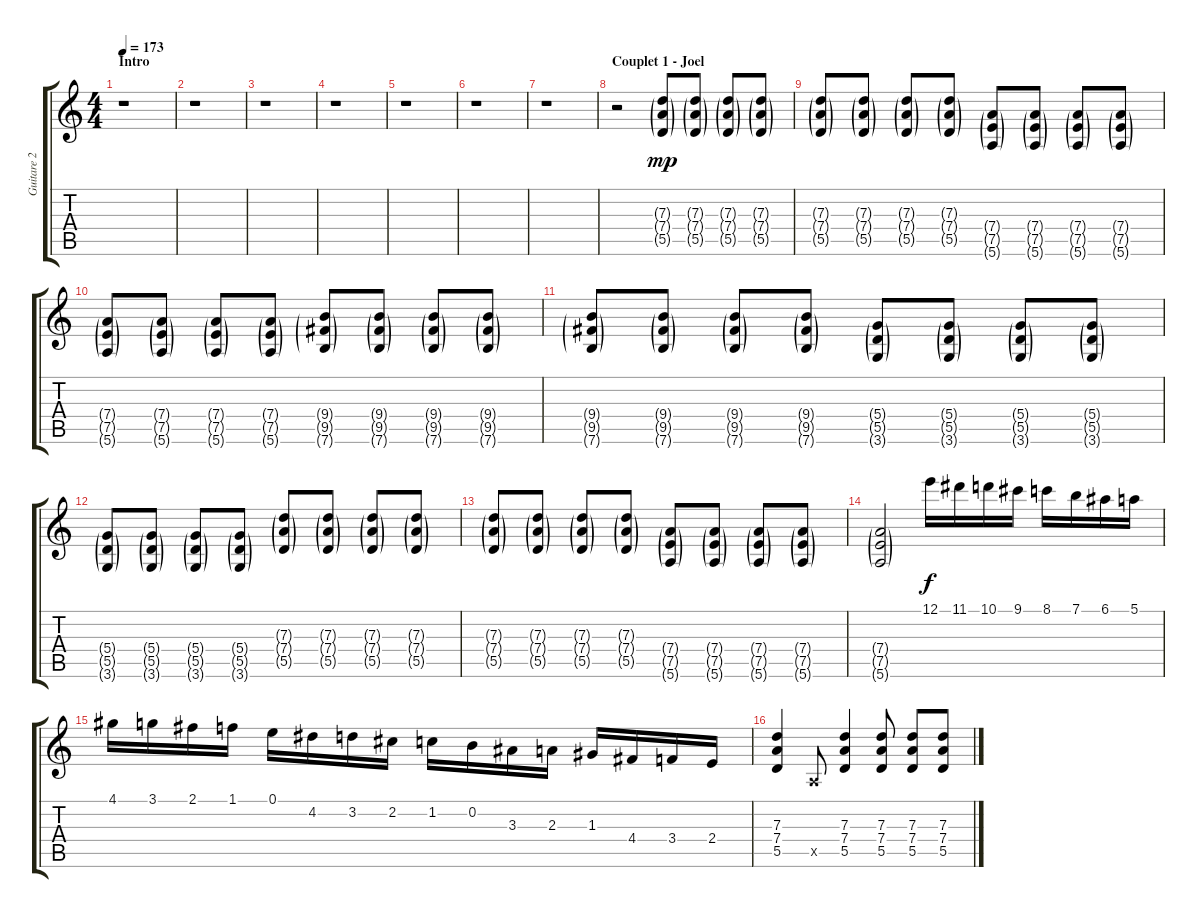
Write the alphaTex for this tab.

\track ("Guitare 2" "Guitare 2") {instrument distortionguitar}
\staff {score tabs}
\tuning (E4 B3 G3 D3 A2 E2) {hide}
\ts (4 4)
\section ("" "Intro")
\tempo 173
\clef g2
\ks c
r.1{dy mp instrument distortionguitar} |
r.1 |
r.1 |
r.1 |
r.1 |
r.1 |
r.1 |
\section ("" "Couplet 1 - Joel")
r.2 (7.3{g} 7.4{g} 5.5{g}).8{volume 11} (7.3{g} 7.4{g} 5.5{g}).8 (7.3{g} 7.4{g} 5.5{g}).8 (7.3{g} 7.4{g} 5.5{g}).8 |
(7.3{g} 7.4{g} 5.5{g}).8 (7.3{g} 7.4{g} 5.5{g}).8 (7.3{g} 7.4{g} 5.5{g}).8 (7.3{g} 7.4{g} 5.5{g}).8 (7.4{g} 7.5{g} 5.6{g}).8 (7.4{g} 7.5{g} 5.6{g}).8 (7.4{g} 7.5{g} 5.6{g}).8 (7.4{g} 7.5{g} 5.6{g}).8 |
(7.4{g} 7.5{g} 5.6{g}).8 (7.4{g} 7.5{g} 5.6{g}).8 (7.4{g} 7.5{g} 5.6{g}).8 (7.4{g} 7.5{g} 5.6{g}).8 (9.4{g} 9.5{g} 7.6{g}).8 (9.4{g} 9.5{g} 7.6{g}).8 (9.4{g} 9.5{g} 7.6{g}).8 (9.4{g} 9.5{g} 7.6{g}).8 |
(9.4{g} 9.5{g} 7.6{g}).8 (9.4{g} 9.5{g} 7.6{g}).8 (9.4{g} 9.5{g} 7.6{g}).8 (9.4{g} 9.5{g} 7.6{g}).8 (5.4{g} 5.5{g} 3.6{g}).8 (5.4{g} 5.5{g} 3.6{g}).8 (5.4{g} 5.5{g} 3.6{g}).8 (5.4{g} 5.5{g} 3.6{g}).8 |
(5.4{g} 5.5{g} 3.6{g}).8 (5.4{g} 5.5{g} 3.6{g}).8 (5.4{g} 5.5{g} 3.6{g}).8 (5.4{g} 5.5{g} 3.6{g}).8 (7.3{g} 7.4{g} 5.5{g}).8 (7.3{g} 7.4{g} 5.5{g}).8 (7.3{g} 7.4{g} 5.5{g}).8 (7.3{g} 7.4{g} 5.5{g}).8 |
(7.3{g} 7.4{g} 5.5{g}).8 (7.3{g} 7.4{g} 5.5{g}).8 (7.3{g} 7.4{g} 5.5{g}).8 (7.3{g} 7.4{g} 5.5{g}).8 (7.4{g} 7.5{g} 5.6{g}).8 (7.4{g} 7.5{g} 5.6{g}).8 (7.4{g} 7.5{g} 5.6{g}).8 (7.4{g} 7.5{g} 5.6{g}).8 |
(7.4{g} 7.5{g} 5.6{g}).2 12.1.16{dy f volume 16} 11.1.16 10.1.16 9.1.16 8.1.16 7.1.16 6.1.16 5.1.16 |
4.1.16 3.1.16 2.1.16 1.1.16 0.1.16 4.2.16 3.2.16 2.2.16 1.2.16 0.2.16 3.3.16 2.3.16 1.3.16 4.4.16 3.4.16 2.4.16 |
(7.3 7.4 5.5).4{volume 9} 0.5{x}.8 (7.3 7.4 5.5).4 (7.3 7.4 5.5).8 (7.3 7.4 5.5).8 (7.3 7.4 5.5).8
